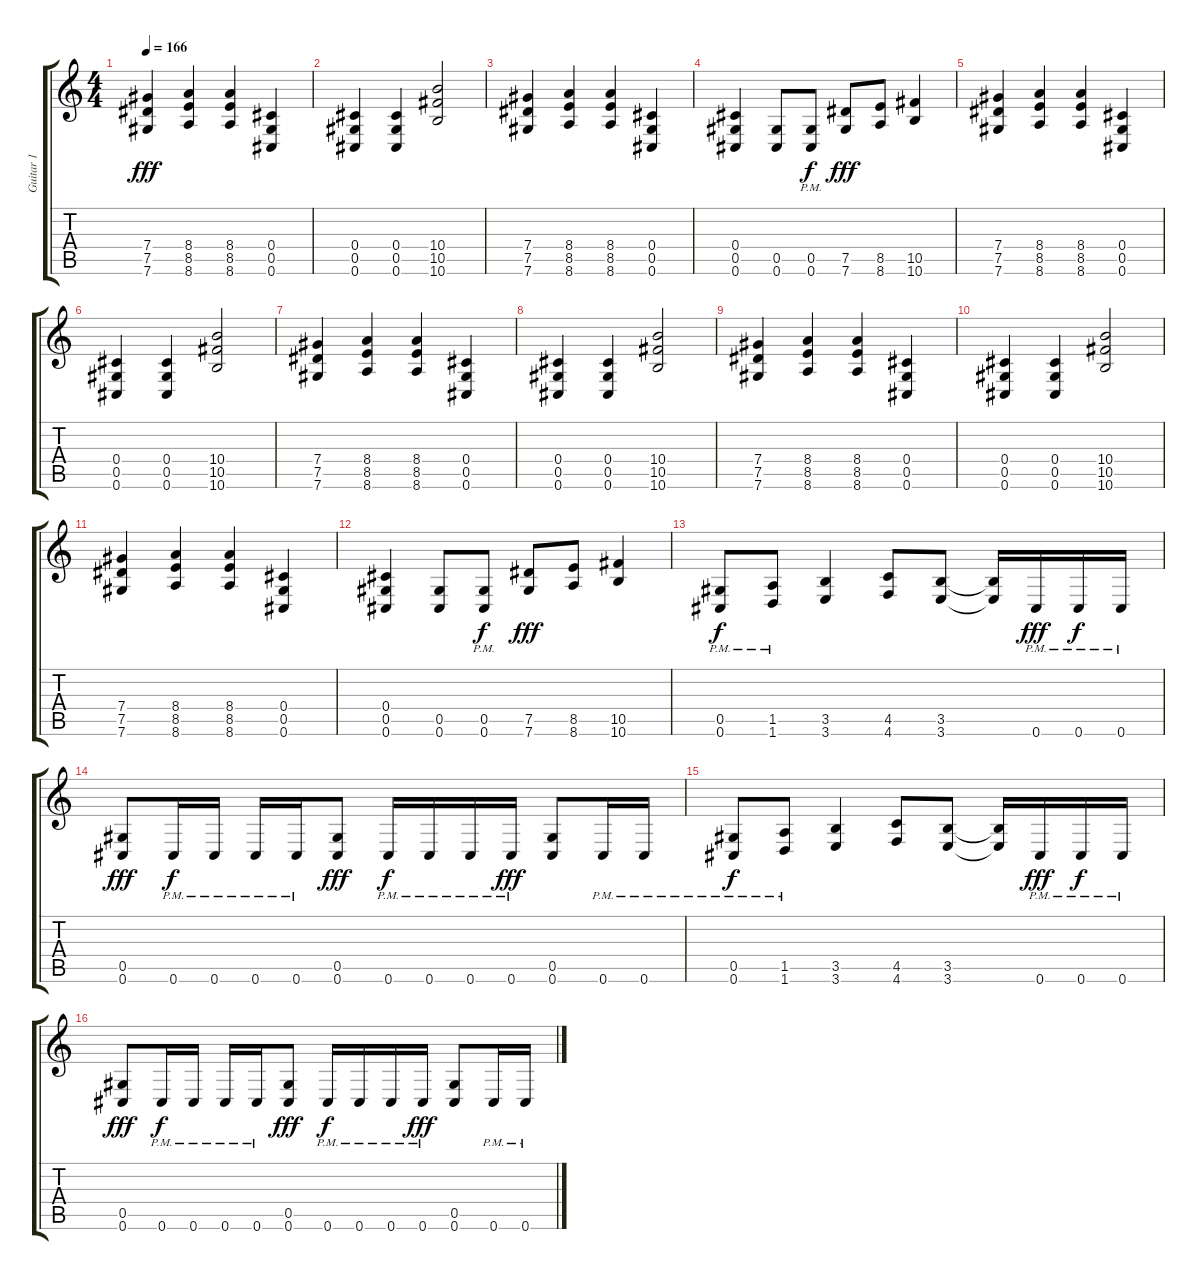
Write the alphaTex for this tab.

\track ("Guitar 1" "Guitar 1") {instrument distortionguitar}
\staff {score tabs}
\tuning (Eb4 Bb3 Gb3 Db3 Ab2 Db2) {hide}
\ts (4 4)
\tempo 166
\clef g2
\ks c
(7.4 7.5 7.6).4{dy fff} (8.4 8.5 8.6).4 (8.4 8.5 8.6).4 (0.4 0.5 0.6).4 |
(0.4 0.5 0.6).4 (0.4 0.5 0.6).4 (10.4 10.5 10.6).2 |
(7.4 7.5 7.6).4 (8.4 8.5 8.6).4 (8.4 8.5 8.6).4 (0.4 0.5 0.6).4 |
(0.4 0.5 0.6).4 (0.5 0.6).8 (0.5{pm} 0.6{pm}).8{dy f} (7.5 7.6).8{dy fff} (8.5 8.6).8 (10.5 10.6).4 |
(7.4 7.5 7.6).4 (8.4 8.5 8.6).4 (8.4 8.5 8.6).4 (0.4 0.5 0.6).4 |
(0.4 0.5 0.6).4 (0.4 0.5 0.6).4 (10.4 10.5 10.6).2 |
(7.4 7.5 7.6).4 (8.4 8.5 8.6).4 (8.4 8.5 8.6).4 (0.4 0.5 0.6).4 |
(0.4 0.5 0.6).4 (0.4 0.5 0.6).4 (10.4 10.5 10.6).2 |
(7.4 7.5 7.6).4 (8.4 8.5 8.6).4 (8.4 8.5 8.6).4 (0.4 0.5 0.6).4 |
(0.4 0.5 0.6).4 (0.4 0.5 0.6).4 (10.4 10.5 10.6).2 |
(7.4 7.5 7.6).4 (8.4 8.5 8.6).4 (8.4 8.5 8.6).4 (0.4 0.5 0.6).4 |
(0.4 0.5 0.6).4 (0.5 0.6).8 (0.5{pm} 0.6{pm}).8{dy f} (7.5 7.6).8{dy fff} (8.5 8.6).8 (10.5 10.6).4 |
(0.5{pm} 0.6{pm}).8{dy f} (1.5{pm} 1.6{pm}).8 (3.5 3.6).4 (4.5 4.6).8 (3.5 3.6).8 (3.5{t} 3.6{t}).16 0.6{pm}.16{dy fff} 0.6{pm}.16{dy f} 0.6{pm}.16 |
(0.5 0.6).8{dy fff} 0.6{pm}.16{dy f} 0.6{pm}.16 0.6{pm}.16 0.6{pm}.16 (0.5 0.6).8{dy fff} 0.6{pm}.16{dy f} 0.6{pm}.16 0.6{pm}.16 0.6{pm}.16{dy fff} (0.5 0.6).8 0.6{pm}.16 0.6{pm}.16 |
(0.5{pm} 0.6{pm}).8{dy f} (1.5{pm} 1.6{pm}).8 (3.5 3.6).4 (4.5 4.6).8 (3.5 3.6).8 (3.5{t} 3.6{t}).16 0.6{pm}.16{dy fff} 0.6{pm}.16{dy f} 0.6{pm}.16 |
(0.5 0.6).8{dy fff} 0.6{pm}.16{dy f} 0.6{pm}.16 0.6{pm}.16 0.6{pm}.16 (0.5 0.6).8{dy fff} 0.6{pm}.16{dy f} 0.6{pm}.16 0.6{pm}.16 0.6{pm}.16{dy fff} (0.5 0.6).8 0.6{pm}.16 0.6{pm}.16
